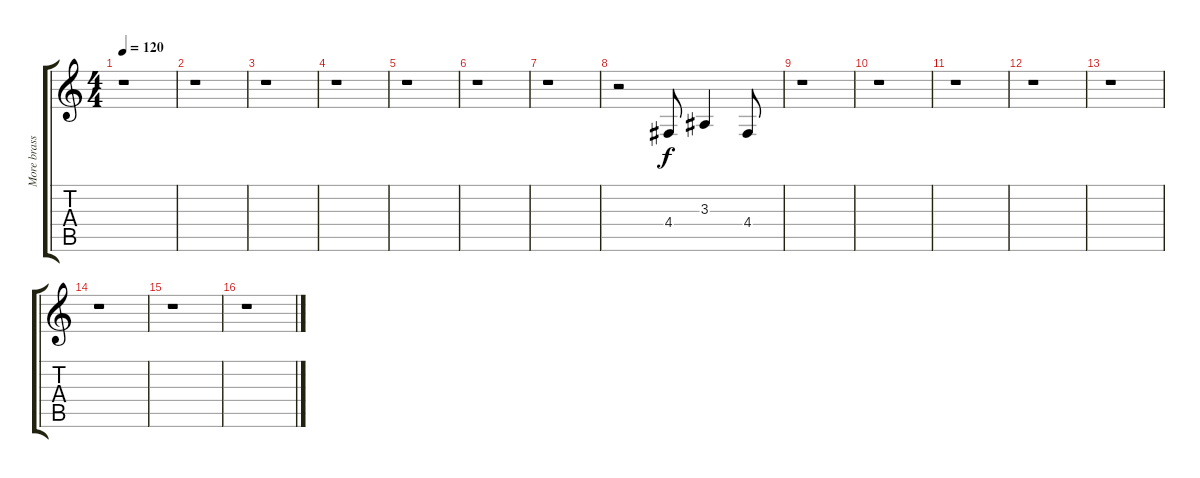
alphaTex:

\track ("More brass" "More brass") {instrument brasssection}
\staff {score tabs}
\tuning (E4 B3 G3 D3 A2 E2) {hide}
\ts (4 4)
\tempo 120
\clef g2
\ks c
r.1{dy f} |
r.1 |
r.1 |
r.1 |
r.1 |
r.1 |
r.1 |
r.2 4.4.8 3.3.4 4.4.8 |
r.1 |
r.1 |
r.1 |
r.1 |
r.1 |
r.1 |
r.1 |
r.1
